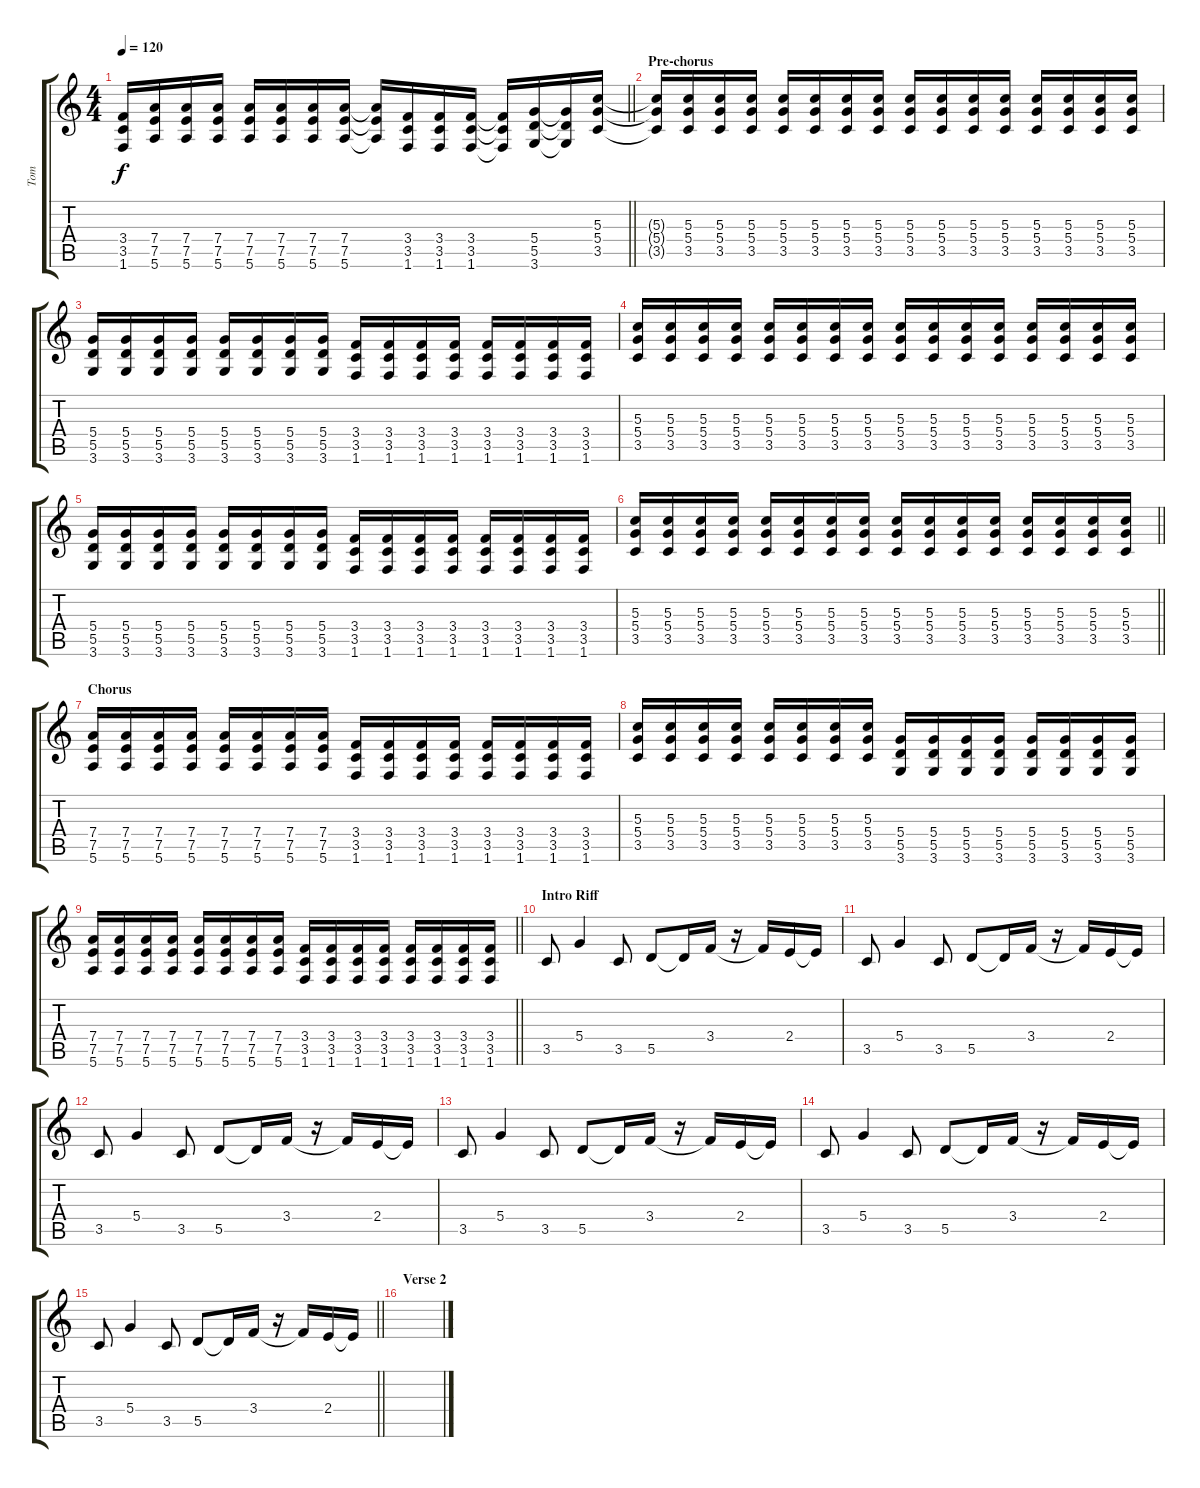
\track ("Tom" "Tom") {instrument distortionguitar}
\staff {score tabs}
\tuning (E4 B3 G3 D3 A2 E2) {hide}
\ts (4 4)
\tempo 120
\clef g2
\barLineRight lightlight
\ks c
(3.4{t} 3.5{t} 1.6{t}).16{dy f} (7.4 7.5 5.6).16 (7.4 7.5 5.6).16 (7.4 7.5 5.6).16 (7.4 7.5 5.6).16 (7.4 7.5 5.6).16 (7.4 7.5 5.6).16 (7.4 7.5 5.6).16 (7.4{t} 7.5{t} 5.6{t}).16 (3.4 3.5 1.6).16 (3.4 3.5 1.6).16 (3.4 3.5 1.6).16 (3.4{t} 3.5{t} 1.6{t}).16 (5.4 5.5 3.6).16 (5.4{t} 5.5{t} 3.6{t}).16 (5.3 5.4 3.5).16 |
\section ("" "Pre-chorus")
(5.3{t} 5.4{t} 3.5{t}).16 (5.3 5.4 3.5).16 (5.3 5.4 3.5).16 (5.3 5.4 3.5).16 (5.3 5.4 3.5).16 (5.3 5.4 3.5).16 (5.3 5.4 3.5).16 (5.3 5.4 3.5).16 (5.3 5.4 3.5).16 (5.3 5.4 3.5).16 (5.3 5.4 3.5).16 (5.3 5.4 3.5).16 (5.3 5.4 3.5).16 (5.3 5.4 3.5).16 (5.3 5.4 3.5).16 (5.3 5.4 3.5).16 |
(5.4 5.5 3.6).16 (5.4 5.5 3.6).16 (5.4 5.5 3.6).16 (5.4 5.5 3.6).16 (5.4 5.5 3.6).16 (5.4 5.5 3.6).16 (5.4 5.5 3.6).16 (5.4 5.5 3.6).16 (3.4 3.5 1.6).16 (3.4 3.5 1.6).16 (3.4 3.5 1.6).16 (3.4 3.5 1.6).16 (3.4 3.5 1.6).16 (3.4 3.5 1.6).16 (3.4 3.5 1.6).16 (3.4 3.5 1.6).16 |
(5.3 5.4 3.5).16 (5.3 5.4 3.5).16 (5.3 5.4 3.5).16 (5.3 5.4 3.5).16 (5.3 5.4 3.5).16 (5.3 5.4 3.5).16 (5.3 5.4 3.5).16 (5.3 5.4 3.5).16 (5.3 5.4 3.5).16 (5.3 5.4 3.5).16 (5.3 5.4 3.5).16 (5.3 5.4 3.5).16 (5.3 5.4 3.5).16 (5.3 5.4 3.5).16 (5.3 5.4 3.5).16 (5.3 5.4 3.5).16 |
(5.4 5.5 3.6).16 (5.4 5.5 3.6).16 (5.4 5.5 3.6).16 (5.4 5.5 3.6).16 (5.4 5.5 3.6).16 (5.4 5.5 3.6).16 (5.4 5.5 3.6).16 (5.4 5.5 3.6).16 (3.4 3.5 1.6).16 (3.4 3.5 1.6).16 (3.4 3.5 1.6).16 (3.4 3.5 1.6).16 (3.4 3.5 1.6).16 (3.4 3.5 1.6).16 (3.4 3.5 1.6).16 (3.4 3.5 1.6).16 |
\barLineRight lightlight
(5.3 5.4 3.5).16 (5.3 5.4 3.5).16 (5.3 5.4 3.5).16 (5.3 5.4 3.5).16 (5.3 5.4 3.5).16 (5.3 5.4 3.5).16 (5.3 5.4 3.5).16 (5.3 5.4 3.5).16 (5.3 5.4 3.5).16 (5.3 5.4 3.5).16 (5.3 5.4 3.5).16 (5.3 5.4 3.5).16 (5.3 5.4 3.5).16 (5.3 5.4 3.5).16 (5.3 5.4 3.5).16 (5.3 5.4 3.5).16 |
\section ("" "Chorus")
(7.4 7.5 5.6).16 (7.4 7.5 5.6).16 (7.4 7.5 5.6).16 (7.4 7.5 5.6).16 (7.4 7.5 5.6).16 (7.4 7.5 5.6).16 (7.4 7.5 5.6).16 (7.4 7.5 5.6).16 (3.4 3.5 1.6).16 (3.4 3.5 1.6).16 (3.4 3.5 1.6).16 (3.4 3.5 1.6).16 (3.4 3.5 1.6).16 (3.4 3.5 1.6).16 (3.4 3.5 1.6).16 (3.4 3.5 1.6).16 |
(5.3 5.4 3.5).16 (5.3 5.4 3.5).16 (5.3 5.4 3.5).16 (5.3 5.4 3.5).16 (5.3 5.4 3.5).16 (5.3 5.4 3.5).16 (5.3 5.4 3.5).16 (5.3 5.4 3.5).16 (5.4 5.5 3.6).16 (5.4 5.5 3.6).16 (5.4 5.5 3.6).16 (5.4 5.5 3.6).16 (5.4 5.5 3.6).16 (5.4 5.5 3.6).16 (5.4 5.5 3.6).16 (5.4 5.5 3.6).16 |
\barLineRight lightlight
(7.4 7.5 5.6).16 (7.4 7.5 5.6).16 (7.4 7.5 5.6).16 (7.4 7.5 5.6).16 (7.4 7.5 5.6).16 (7.4 7.5 5.6).16 (7.4 7.5 5.6).16 (7.4 7.5 5.6).16 (3.4 3.5 1.6).16 (3.4 3.5 1.6).16 (3.4 3.5 1.6).16 (3.4 3.5 1.6).16 (3.4 3.5 1.6).16 (3.4 3.5 1.6).16 (3.4 3.5 1.6).16 (3.4 3.5 1.6).16 |
\section ("" "Intro Riff")
3.5.8 5.4.4 3.5.8 5.5.8 5.5{t}.16 3.4.16 r.16 3.4{t}.16 2.4.16 2.4{t}.16 |
3.5.8 5.4.4 3.5.8 5.5.8 5.5{t}.16 3.4.16 r.16 3.4{t}.16 2.4.16 2.4{t}.16 |
3.5.8 5.4.4 3.5.8 5.5.8 5.5{t}.16 3.4.16 r.16 3.4{t}.16 2.4.16 2.4{t}.16 |
3.5.8 5.4.4 3.5.8 5.5.8 5.5{t}.16 3.4.16 r.16 3.4{t}.16 2.4.16 2.4{t}.16 |
3.5.8 5.4.4 3.5.8 5.5.8 5.5{t}.16 3.4.16 r.16 3.4{t}.16 2.4.16 2.4{t}.16 |
\barLineRight lightlight
3.5.8 5.4.4 3.5.8 5.5.8 5.5{t}.16 3.4.16 r.16 3.4{t}.16 2.4.16 2.4{t}.16 |
\section ("" "Verse 2")
